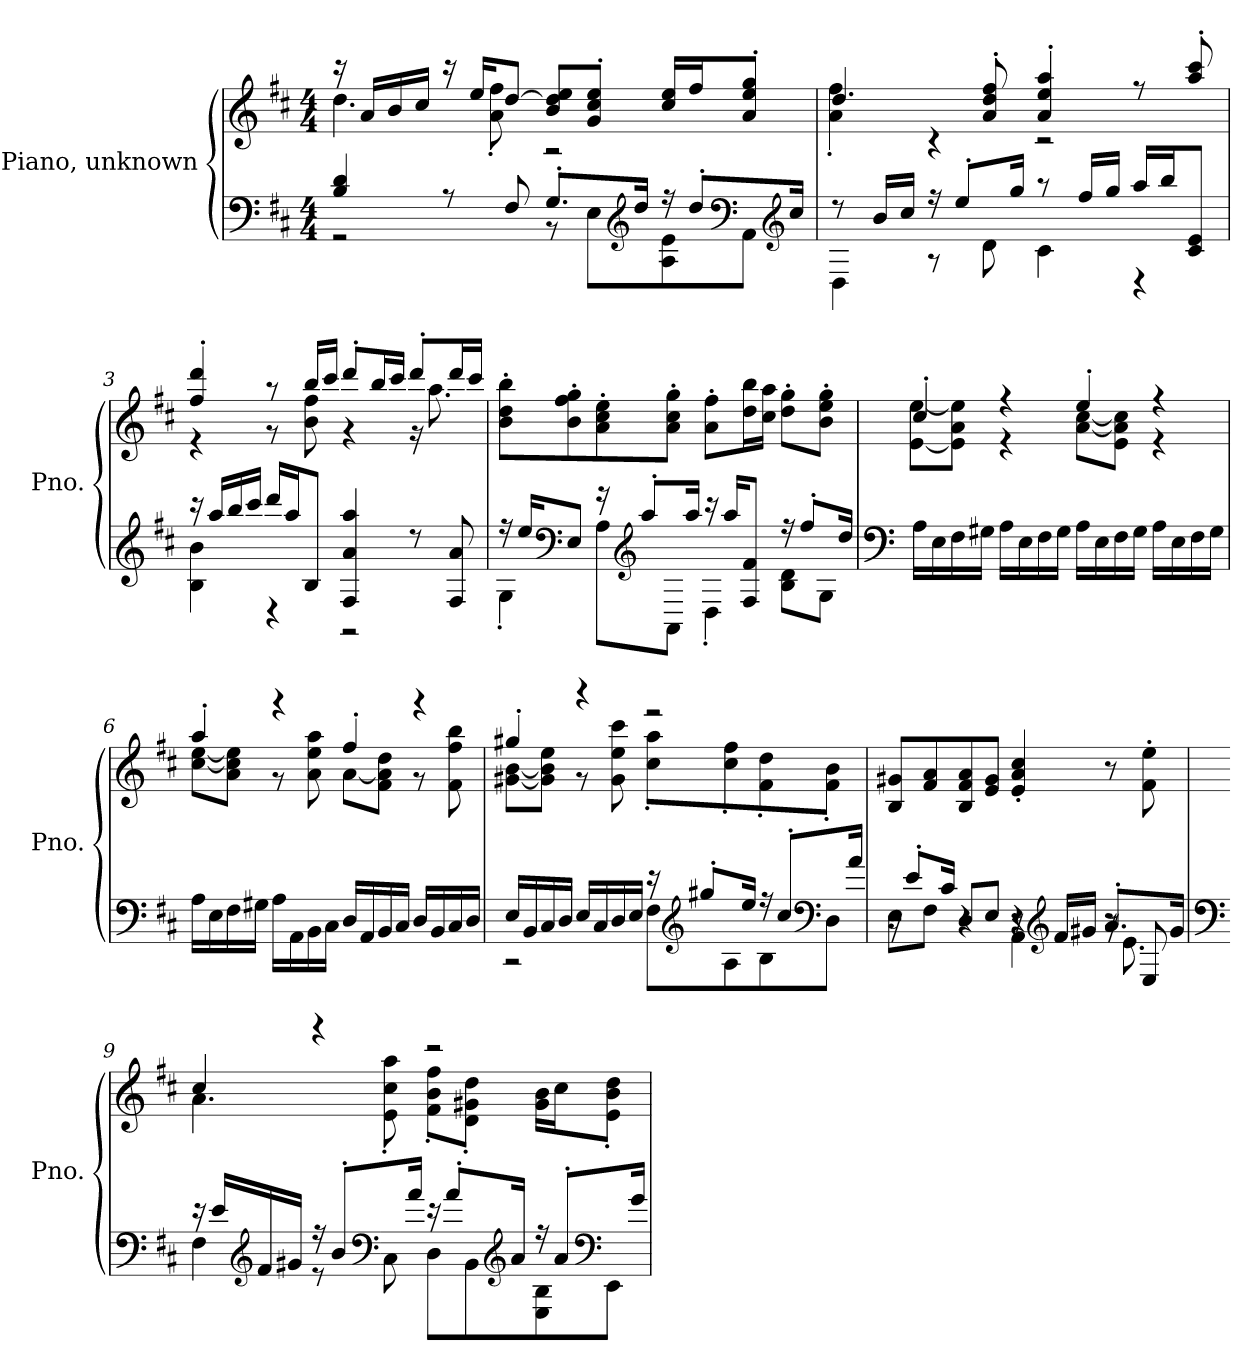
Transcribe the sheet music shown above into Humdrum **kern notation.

**kern	**kern
*part1	*part1
*staff2	*staff1
*I"Piano, unknown	*
*I'Pno.	*
*clefF4	*clefG2
*k[f#c#]	*k[f#c#]
*M4/4	*M4/4
*MM120	*MM120
=1	=1
*^	*^
4B/ 4d/	2r	16r	4.dd\
.	.	16a/LL	.
.	.	16b/	.
.	.	16cc#/JJ	.
8r	.	16r	.
.	.	16ee/KL	.
8F#/	.	[8dd/J	8a\' 8ff#\'
8.G'/L	8r	8b/ 8dd/] 8ee/L	2r
.	8E\L	8g/' 8cc#/' 8ee/'J	.
*clefG2	*	*	*
16dd/Jk	.	.	.
16r	8A\ 8e\	16cc#/ 16ee/LL	.
8dd'/L	.	16ff#/J	.
*clefF4	*	*	*
.	8AA\J	8a/' 8ee/' 8gg/'J	.
*clefG2	*	*	*
16cc#/Jk	.	.	.
=2	=2	=2	=2
8r	4D\	4.dd/	4a\' 4ff#\'
16b/LL	.	.	.
16cc#/JJ	.	.	.
16r	8r	.	4r
8ee'/L	.	.	.
.	8d\	8a/' 8dd/' 8ff#/'	.
16gg/Jk	.	.	.
8r	4c#\	4a/' 4ee/' 4aa/'	2r
16ff#/LL	.	.	.
16gg/JJ	.	.	.
16aa/LL	4r	8r	.
16bb/J	.	.	.
8c#/ 8e/J	.	8aa/' 8ccc#/'	.
!!LO:LB:g=z	!!
=3	=3	=3	=3
16r	4B\ 4b\	4ff#/' 4ddd/'	4r
16aa/LL	.	.	.
16bb/	.	.	.
16ccc#/JJ	.	.	.
16ddd/LL	4r	8r	8r
16aa/J	.	.	.
8B/J	.	16bb/LL	8b\ 8ff#\
.	.	16ccc#/JJ	.
4F#/ 4a/ 4aa/	2r	8ddd'/L	4r
.	.	16bb/L	.
.	.	16ccc#/JJ	.
8r	.	8ddd'/L	16r
.	.	.	8.aa\
8F#/ 8a/	.	16ddd/L	.
.	.	16ccc#/JJ	.
*	*	*v	*v
=4	=4	=4
16r	4G'\	8b\' 8dd\' 8bb\'L
16ee/KL	.	.
*clefF4	*	*
8E/J	.	8b\' 8ff#\' 8gg\'
16r	8A\L	8a\' 8cc#\' 8ee\'
*clefG2	*	*
8aa'/L	.	.
.	8AA\J	8a\' 8cc#\' 8gg\'J
16aa/Jk	.	.
16r	4D'\	8a\' 8ff#\'L
16aa/KL	.	.
8F#/ 8f#/J	.	16dd\ 16bb\L
.	.	16cc#\ 16aa\JJ
16r	8B\ 8d\L	8dd\' 8gg\'L
8ff#'/L	.	.
.	8G\J	8b\' 8ee\' 8gg\'J
16dd/Jk	.	.
*v	*v	*
!!LO:LB:g=z
=5	=5
*clefF4	*
*	*^
16A\LL	4cc#'/	[8e\ [8ee\L
16E\	.	.
16F#\	.	8e\] 8a\ 8ee\]J
16G#X\JJ	.	.
16A\LL	4r	4r
16E\	.	.
16F#\	.	.
16G#\JJ	.	.
16A\LL	4ee'/	[8a\ [8cc#\L
16E\	.	.
16F#\	.	8e\ 8a\] 8cc#\]J
16G#\JJ	.	.
16A\LL	4r	4r
16E\	.	.
16F#\	.	.
16G#\JJ	.	.
=6	=6	=6
16A\LL	4aa'/	[8cc#\ [8ee\L
16E\	.	.
16F#\	.	8a\ 8cc#\] 8ee\]J
16G#X\JJ	.	.
16A\LL	4r	8r
16AA\	.	.
16BB\	.	8a\ 8ee\ 8aa\
16C#\JJ	.	.
16D/LL	4ff#'/	[8a\L
16AA/	.	.
16BB/	.	8f#\ 8a\] 8dd\J
16C#/JJ	.	.
16D/LL	4r	8r
16BB/	.	.
16C#/	.	8f#\ 8ff#\ 8bb\
16D/JJ	.	.
!!LO:LB:g=z	!!
=7	=7	=7
*^	*	*
16E/LL	2r	4gg#X'/	[8g#X\ [8b\L
16BB/	.	.	.
16C#/	.	.	8g#\] 8b\] 8ee\J
16D/JJ	.	.	.
16E/LL	.	4r	8r
16C#/	.	.	.
16D/	.	.	8g#\ 8ee\ 8ccc#\
16E/JJ	.	.	.
16r	8F#\L	2r	8cc#\' 8aa\'L
*clefG2	*	*	*
8gg#X'/L	.	.	.
.	8A\	.	8cc#\' 8ff#\'
16ee/Jk	.	.	.
16r	8B\	.	8f#\' 8dd\'
8cc#'/L	.	.	.
*clefF4	*	*	*
.	8D\J	.	8f#\' 8b\'J
16a/Jk	.	.	.
*	*	*v	*v
=8	=8	=8
*	*^	*
16r	8E\L	2r	8B/ 8g#X/L
8e'/L	.	.	.
.	8F#\J	.	8f#/ 8a/
16c#/Jk	.	.	.
8D/L	4r	.	8B/ 8f#/ 8a/
8E/J	.	.	8e/ 8g#/J
8r	4AA\	4r	4e/' 4a/' 4cc#/'
*clefG2	*	*	*
16f#/LL	.	.	.
16g#X/JJ	.	.	.
8.a'/L	16r	8r	8r
.	8.e\	.	.
.	.	8E/	8f#\' 8ee\'
16g#/Jk	.	.	.
*v	*v	*v	*
!!LO:LB:g=z
=9	=9
*clefF4	*
*^	*^
16r	4F#\	4cc#/	4.a\
16e/LL	.	.	.
*clefG2	*	*	*
16f#/	.	.	.
16g#X/JJ	.	.	.
16r	8r	4r	.
8b'/L	.	.	.
*clefF4	*	*	*
.	8C#\	.	8e\' 8cc#\' 8aa\'
16a/Jk	.	.	.
16r	8D\L	2r	8f#\' 8b\' 8ff#\'L
8a'/L	.	.	.
.	8BB\	.	8d\' 8g#X\' 8dd\'J
*clefG2	*	*	*
16a/Jk	.	.	.
16r	8E\ 8B\	.	16g#\ 16b\LL
8a'/L	.	.	16cc#\J
*clefF4	*	*	*
.	8EE\J	.	8e\' 8b\' 8dd\'J
16g#/Jk	.	.	.
*v	*v	*	*
*	*v	*v
=	=
*-	*-
